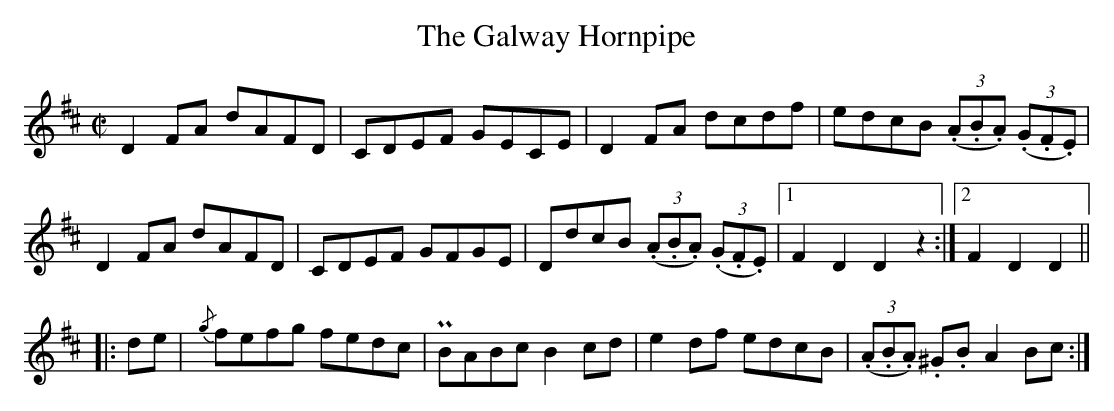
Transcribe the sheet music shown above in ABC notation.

X:1
U: ~ = !turn!
T:The Galway Hornpipe
L:1/8
M:C|
K:D
D2 FA dAFD | CDEF GECE | D2 FA dcdf | edcB ((3.A.B.A) ((3.G.F.E) |
D2 FA dAFD | CDEF GFGE | DdcB ((3.A.B.A ) ((3.G.F.E) | [1 F2 D2 D2 z2 :| [2 F2 D2 D2 ||
|: de | {/g}fefg fedc | PBABc B2 cd | e2 df edcB | ((3.A.B.A) .^G.B A2 Bc :|]
